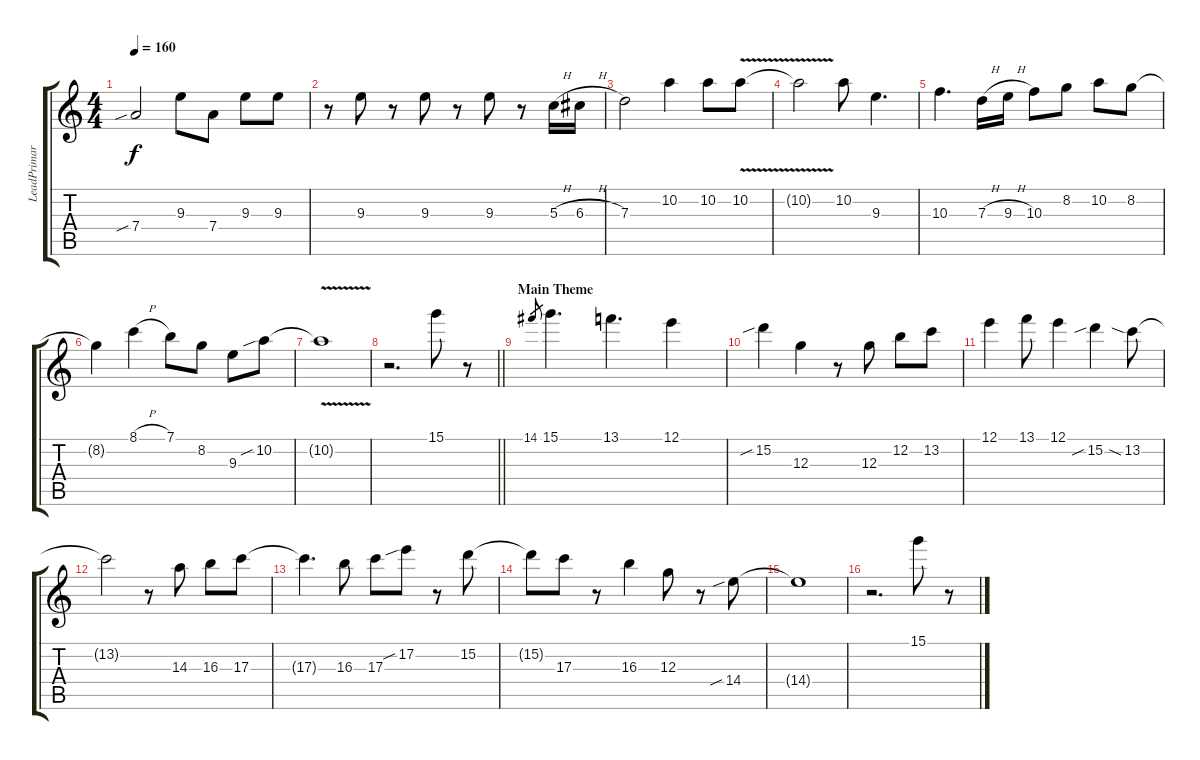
\track ("LeadPrimary" "LeadPrimar") {instrument distortionguitar}
\staff {score tabs}
\tuning (E4 B3 G3 D3 A2 E2) {hide}
\ts (4 4)
\tempo 160
\clef g2
\ks c
7.4{sib}.2{dy f} 9.3.8 7.4.8 9.3.8 9.3.8 |
r.8 9.3.8 r.8 9.3.8 r.8 9.3.8 r.8 5.3{h}.16 6.3{h}.16 |
7.3.2 10.2.4 10.2.8 10.2{v}.8 |
10.2{t}.2 10.2.8 9.3.4{d} |
10.3.4{d} 7.3{h}.16 9.3{h}.16 10.3.8 8.2.8 10.2.8 8.2.8 |
8.2{t}.4 8.1{h}.4 7.1.8 8.2.8 9.3.8 10.2{sib}.8 |
10.2{v t}.1 |
\barLineRight lightlight
r.2{d} 15.1.8 r.8 |
\section ("" "Main Theme")
14.1.8{gr} 15.1.4{d} 13.1.4{d} 12.1.4 |
15.2{sib}.4 12.3.4 r.8 12.3.8 12.2.8 13.2.8 |
12.1.4 13.1.8 12.1.4 15.2{sib}.4 13.2{sia}.8 |
13.2{t}.2 r.8 14.3.8 16.3.8 17.3.8 |
17.3{t}.4{d} 16.3.8 17.3.8 17.2{sib}.8 r.8 15.2.8 |
15.2{t}.8 17.3.8 r.8 16.3.4 12.3.8 r.8 14.4{sib}.8 |
14.4{t}.1 |
r.2{d} 15.1.8 r.8
